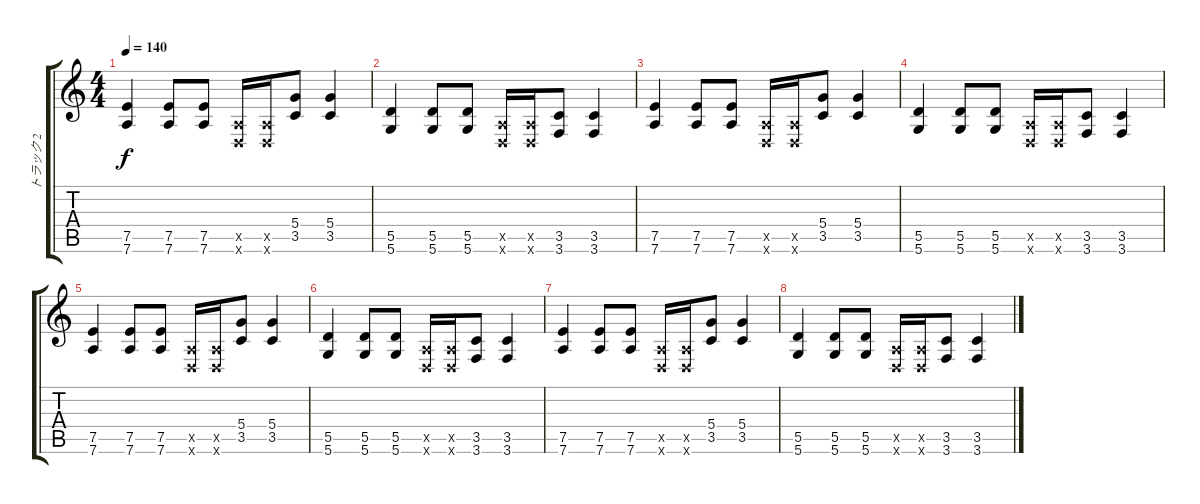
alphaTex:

\track ("トラック 2" "トラック 2") {instrument acousticguitarsteel}
\staff {score tabs}
\tuning (E4 B3 G3 D3 A2 D2) {hide}
\ts (4 4)
\tempo 140
\clef g2
\ks c
(7.5 7.6).4{dy f} (7.5 7.6).8 (7.5 7.6).8 (0.5{x} 0.6{x}).16 (0.5{x} 0.6{x}).16 (5.4 3.5).8 (5.4 3.5).4 |
(5.5 5.6).4 (5.5 5.6).8 (5.5 5.6).8 (0.5{x} 0.6{x}).16 (0.5{x} 0.6{x}).16 (3.5 3.6).8 (3.5 3.6).4 |
(7.5 7.6).4 (7.5 7.6).8 (7.5 7.6).8 (0.5{x} 0.6{x}).16 (0.5{x} 0.6{x}).16 (5.4 3.5).8 (5.4 3.5).4 |
(5.5 5.6).4 (5.5 5.6).8 (5.5 5.6).8 (0.5{x} 0.6{x}).16 (0.5{x} 0.6{x}).16 (3.5 3.6).8 (3.5 3.6).4 |
(7.5 7.6).4 (7.5 7.6).8 (7.5 7.6).8 (0.5{x} 0.6{x}).16 (0.5{x} 0.6{x}).16 (5.4 3.5).8 (5.4 3.5).4 |
(5.5 5.6).4 (5.5 5.6).8 (5.5 5.6).8 (0.5{x} 0.6{x}).16 (0.5{x} 0.6{x}).16 (3.5 3.6).8 (3.5 3.6).4 |
(7.5 7.6).4 (7.5 7.6).8 (7.5 7.6).8 (0.5{x} 0.6{x}).16 (0.5{x} 0.6{x}).16 (5.4 3.5).8 (5.4 3.5).4 |
(5.5 5.6).4 (5.5 5.6).8 (5.5 5.6).8 (0.5{x} 0.6{x}).16 (0.5{x} 0.6{x}).16 (3.5 3.6).8 (3.5 3.6).4
